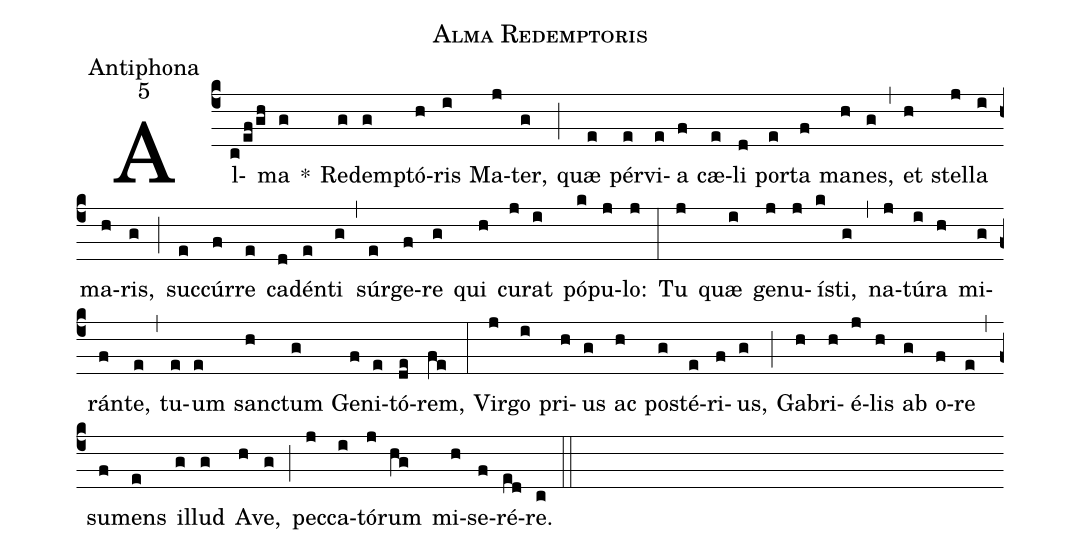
name:Alma Redemptoris;
office-part:Antiphona;
mode:5;
%%
(c4) Al(c/ef/gh)ma(g) <sp>*</sp>() Re(g)dem(g)ptó(h)ris(i) Ma(j)ter,(g) (;) quæ(e) pér(e)vi(e)a(f) cæ(e)li(d) por(e)ta(f) ma(h)nes,(g) (,) et(h) stel(j)la(i) ma(h)ris,(g) (;) suc(e)cúr(f)re(e) ca(d)dén(e)ti(g) (,) súr(e)ge(f)re(g) qui(h) cu(j)rat(i) pó(k)pu(j)lo:(j) (:) Tu(j) quæ(i) ge(j)nu(j)í(k)sti,(g) (,) na(j)tú(i)ra(h) mi(g)rán(f)te,(e) (,) tu(e)um(e) san(h)ctum(g) Ge(f)ni(e)tó(de)rem,(fe) (:) Vir(j)go(i) pri(h)us(g) ac(h) po(g)sté(e)ri(f)us,(g) (;) Ga(h)bri(h)é(j)lis(h) ab(g) o(f)re(e) (,) su(f)mens(e) il(g)lud(g) A(h)ve,(g) (;) pec(j)ca(i)tó(j)rum(hg) mi(h)se(f)ré(ed)re.(c) (::)
